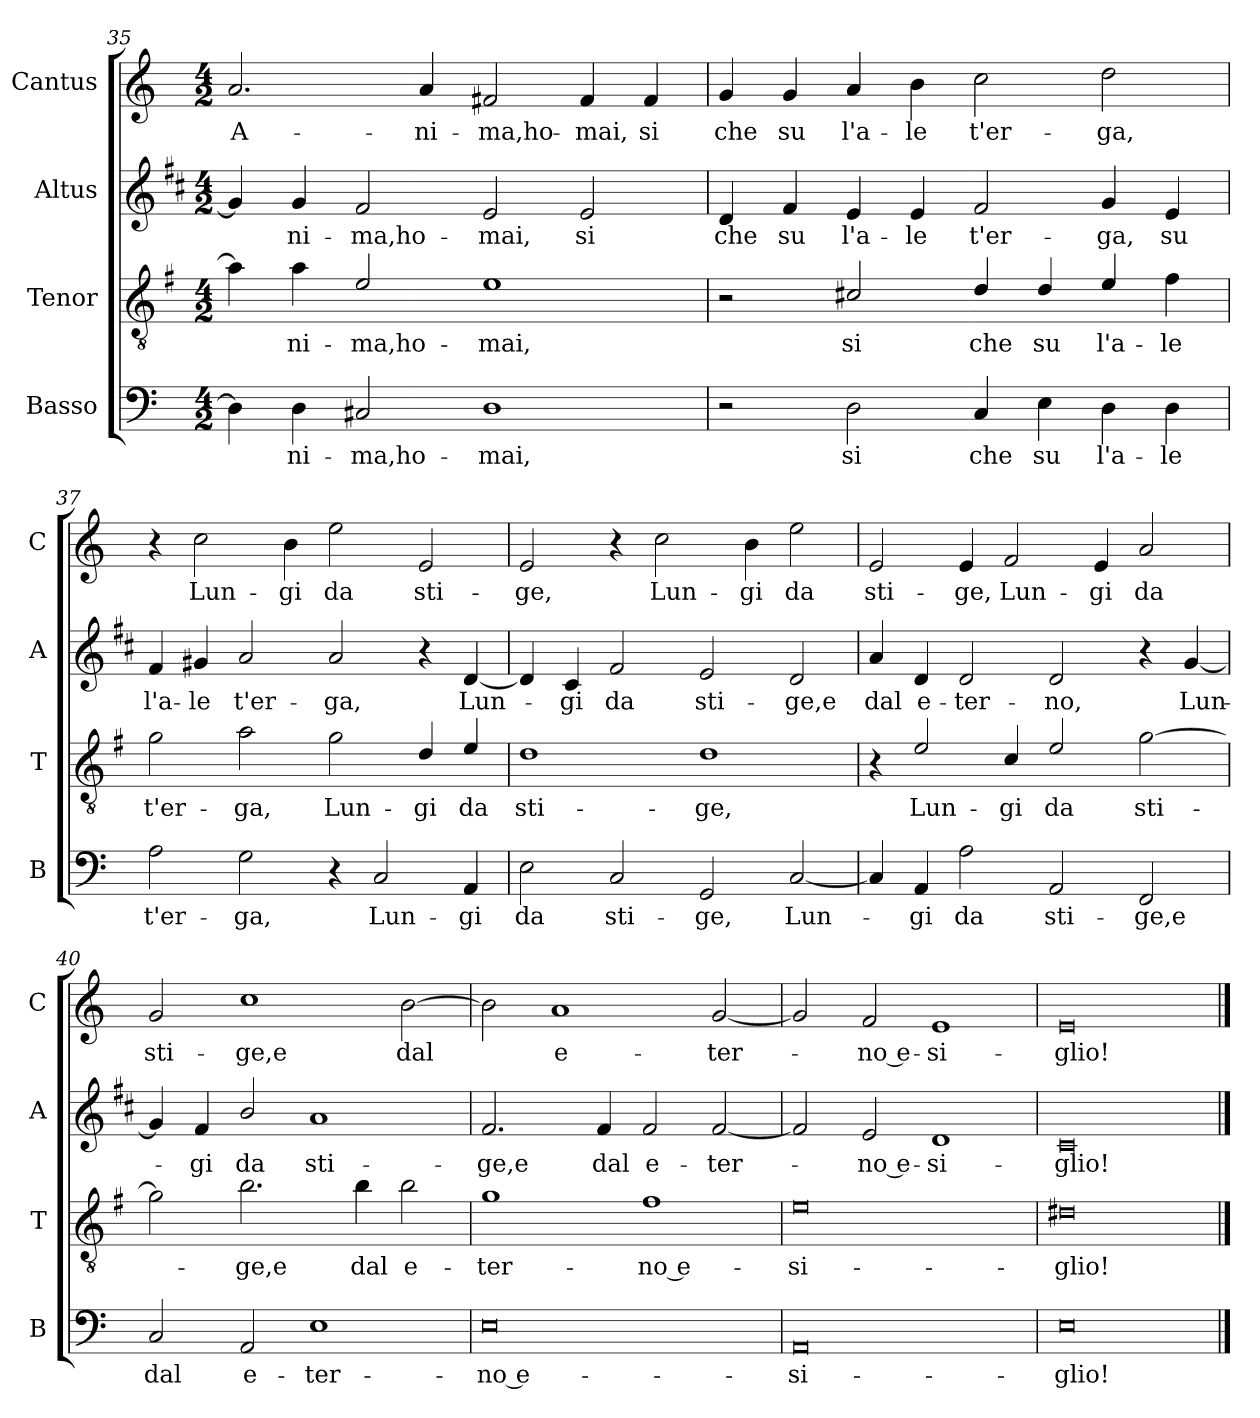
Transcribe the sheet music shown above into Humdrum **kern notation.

**kern	**text	**kern	**text	**kern	**text	**kern	**text
*part4	*part4	*part3	*part3	*part2	*part2	*part1	*part1
*staff4	*staff4	*staff3	*staff3	*staff2	*staff2	*staff1	*staff1
*I"Basso	*	*I"Tenor	*	*I"Altus	*	*I"Cantus	*
*I'B	*	*I'T	*	*I'A	*	*I'C	*
*clefF4	*	*clefGv2	*	*clefG2	*	*clefG2	*
*	*	*ITrd4c7	*	*ITrd1c2	*	*	*
*k[]	*	*k[]	*	*k[]	*	*k[]	*
*C:	*	*C:	*	*C:	*	*C:	*
*M4/2	*	*M4/2	*	*M4/2	*	*M4/2	*
=35	=35	=35	=35	=35	=35	=35	=35
!	!	!	!	!	!	!	!LO:LY:b
4D\]	.	4d\]	.	4f/]	.	2.a/	A-
!	!LO:LY:b	!	!LO:LY:b	!	!LO:LY:b	!	!
4D\	-ni-	4d\	-ni-	4f/	-ni-	.	.
!	!LO:LY:b	!	!LO:LY:b	!	!LO:LY:b	!	!
2C#X/	-ma,ho-	2A/	-ma,ho-	2e/	-ma,ho-	.	.
!	!	!	!	!	!	!	!LO:LY:b
.	.	.	.	.	.	4a/	-ni-
!	!LO:LY:b	!	!LO:LY:b	!	!LO:LY:b	!	!LO:LY:b
1D	-mai,	1A	-mai,	2d/	-mai,	2f#X/	-ma,ho-
!	!	!	!	!	!LO:LY:b	!	!LO:LY:b
.	.	.	.	2d/	si	4f#/	-mai,
!	!	!	!	!	!	!	!LO:LY:b
.	.	.	.	.	.	4f#/	si
=36	=36	=36	=36	=36	=36	=36	=36
!	!	!	!	!	!LO:LY:b	!	!LO:LY:b
2r	.	2r	.	4c/	che	4g/	che
!	!	!	!	!	!LO:LY:b	!	!LO:LY:b
.	.	.	.	4e/	su	4g/	su
!	!LO:LY:b	!	!LO:LY:b	!	!LO:LY:b	!	!LO:LY:b
2D\	si	2F#X/	si	4d/	l'a-	4a/	l'a-
!	!	!	!	!	!LO:LY:b	!	!LO:LY:b
.	.	.	.	4d/	-le	4b\	-le
!	!LO:LY:b	!	!LO:LY:b	!	!LO:LY:b	!	!LO:LY:b
4C/	che	4G/	che	2e/	t'er-	2cc\	t'er-
!	!LO:LY:b	!	!LO:LY:b	!	!	!	!
4E\	su	4G/	su	.	.	.	.
!	!LO:LY:b	!	!LO:LY:b	!	!LO:LY:b	!	!LO:LY:b
4D\	l'a-	4A/	l'a-	4f/	-ga,	2dd\	-ga,
!	!LO:LY:b	!	!LO:LY:b	!	!LO:LY:b	!	!
4D\	-le	4B\	-le	4d/	su	.	.
=37	=37	=37	=37	=37	=37	=37	=37
!	!LO:LY:b	!	!LO:LY:b	!	!LO:LY:b	!	!
2A\	t'er-	2c\	t'er-	4e/	l'a-	4r	.
!	!	!	!	!	!LO:LY:b	!	!LO:LY:b
.	.	.	.	4f#X/	-le	2cc\	Lun-
!	!LO:LY:b	!	!LO:LY:b	!	!LO:LY:b	!	!
2G\	-ga,	2d\	-ga,	2g/	t'er-	.	.
!	!	!	!	!	!	!	!LO:LY:b
.	.	.	.	.	.	4b\	-gi
!	!	!	!LO:LY:b	!	!LO:LY:b	!	!LO:LY:b
4r	.	2c\	Lun-	2g/	-ga,	2ee\	da
!	!LO:LY:b	!	!	!	!	!	!
2C/	Lun-	.	.	.	.	.	.
!	!	!	!LO:LY:b	!	!	!	!LO:LY:b
.	.	4G/	-gi	4r	.	2e/	sti-
!	!LO:LY:b	!	!LO:LY:b	!	!LO:LY:b	!	!
4AA/	-gi	4A/	da	[4c/	Lun-	.	.
!!LO:LB:g=z
=38	=38	=38	=38	=38	=38	=38	=38
!	!LO:LY:b	!	!LO:LY:b	!	!	!	!LO:LY:b
2E\	da	1G	sti-	4c/]	.	2e/	-ge,
!	!	!	!	!	!LO:LY:b	!	!
.	.	.	.	4B/	-gi	.	.
!	!LO:LY:b	!	!	!	!LO:LY:b	!	!
2C/	sti-	.	.	2e/	da	4r	.
!	!	!	!	!	!	!	!LO:LY:b
.	.	.	.	.	.	2cc\	Lun-
!	!LO:LY:b	!	!LO:LY:b	!	!LO:LY:b	!	!
2GG/	-ge,	1G	-ge,	2d/	sti-	.	.
!	!	!	!	!	!	!	!LO:LY:b
.	.	.	.	.	.	4b\	-gi
!	!LO:LY:b	!	!	!	!LO:LY:b	!	!LO:LY:b
[2C/	Lun-	.	.	2c/	-ge,e	2ee\	da
=39	=39	=39	=39	=39	=39	=39	=39
!	!	!	!	!	!LO:LY:b	!	!LO:LY:b
4C/]	.	4r	.	4g/	dal	2e/	sti-
!	!LO:LY:b	!	!LO:LY:b	!	!LO:LY:b	!	!
4AA/	-gi	2A/	Lun-	4c/	e-	.	.
!	!LO:LY:b	!	!	!	!LO:LY:b	!	!LO:LY:b
2A\	da	.	.	2c/	-ter-	4e/	-ge,
!	!	!	!LO:LY:b	!	!	!	!LO:LY:b
.	.	4F/	-gi	.	.	2f/	Lun-
!	!LO:LY:b	!	!LO:LY:b	!	!LO:LY:b	!	!
2AA/	sti-	2A/	da	2c/	-no,	.	.
!	!	!	!	!	!	!	!LO:LY:b
.	.	.	.	.	.	4e/	-gi
!	!LO:LY:b	!	!LO:LY:b	!	!	!	!LO:LY:b
2FF/	-ge,e	[2c\	sti-	4r	.	2a/	da
!	!	!	!	!	!LO:LY:b	!	!
.	.	.	.	[4f/	Lun-	.	.
=40	=40	=40	=40	=40	=40	=40	=40
!	!LO:LY:b	!	!	!	!	!	!LO:LY:b
2C/	dal	2c\]	.	4f/]	.	2g/	sti-
!	!	!	!	!	!LO:LY:b	!	!
.	.	.	.	4e/	-gi	.	.
!	!LO:LY:b	!	!LO:LY:b	!	!LO:LY:b	!	!LO:LY:b
2AA/	e-	2.e\	-ge,e	2a/	da	1cc	-ge,e
!	!LO:LY:b	!	!	!	!LO:LY:b	!	!
1E	-ter-	.	.	1g	sti-	.	.
!	!	!	!LO:LY:b	!	!	!	!
.	.	4e\	dal	.	.	.	.
!	!	!	!LO:LY:b	!	!	!	!LO:LY:b
.	.	2e\	e-	.	.	[2b\	dal
=41	=41	=41	=41	=41	=41	=41	=41
!	!LO:LY:b	!	!LO:LY:b	!	!LO:LY:b	!	!
0E	-no e-	1c	-ter-	2.e/	-ge,e	2b\]	.
!	!	!	!	!	!	!	!LO:LY:b
.	.	.	.	.	.	1a	e-
!	!	!	!	!	!LO:LY:b	!	!
.	.	.	.	4e/	dal	.	.
!	!	!	!LO:LY:b	!	!LO:LY:b	!	!
.	.	1B	-no e-	2e/	e-	.	.
!	!	!	!	!	!LO:LY:b	!	!LO:LY:b
.	.	.	.	[2e/	-ter-	[2g/	-ter-
=42	=42	=42	=42	=42	=42	=42	=42
!	!LO:LY:b	!	!LO:LY:b	!	!	!	!
0AA	-si-	0A	-si-	2e/]	.	2g/]	.
!	!	!	!	!	!LO:LY:b	!	!LO:LY:b
.	.	.	.	2d/	-no e-	2f/	-no e-
!	!	!	!	!	!LO:LY:b	!	!LO:LY:b
.	.	.	.	1c	-si-	1e	-si-
=43	=43	=43	=43	=43	=43	=43	=43
!	!LO:LY:b	!	!LO:LY:b	!	!LO:LY:b	!	!LO:LY:b
0E	-glio!	0G#X	-glio!	0B	-glio!	0e	-glio!
==	==	==	==	==	==	==	==
*-	*-	*-	*-	*-	*-	*-	*-
